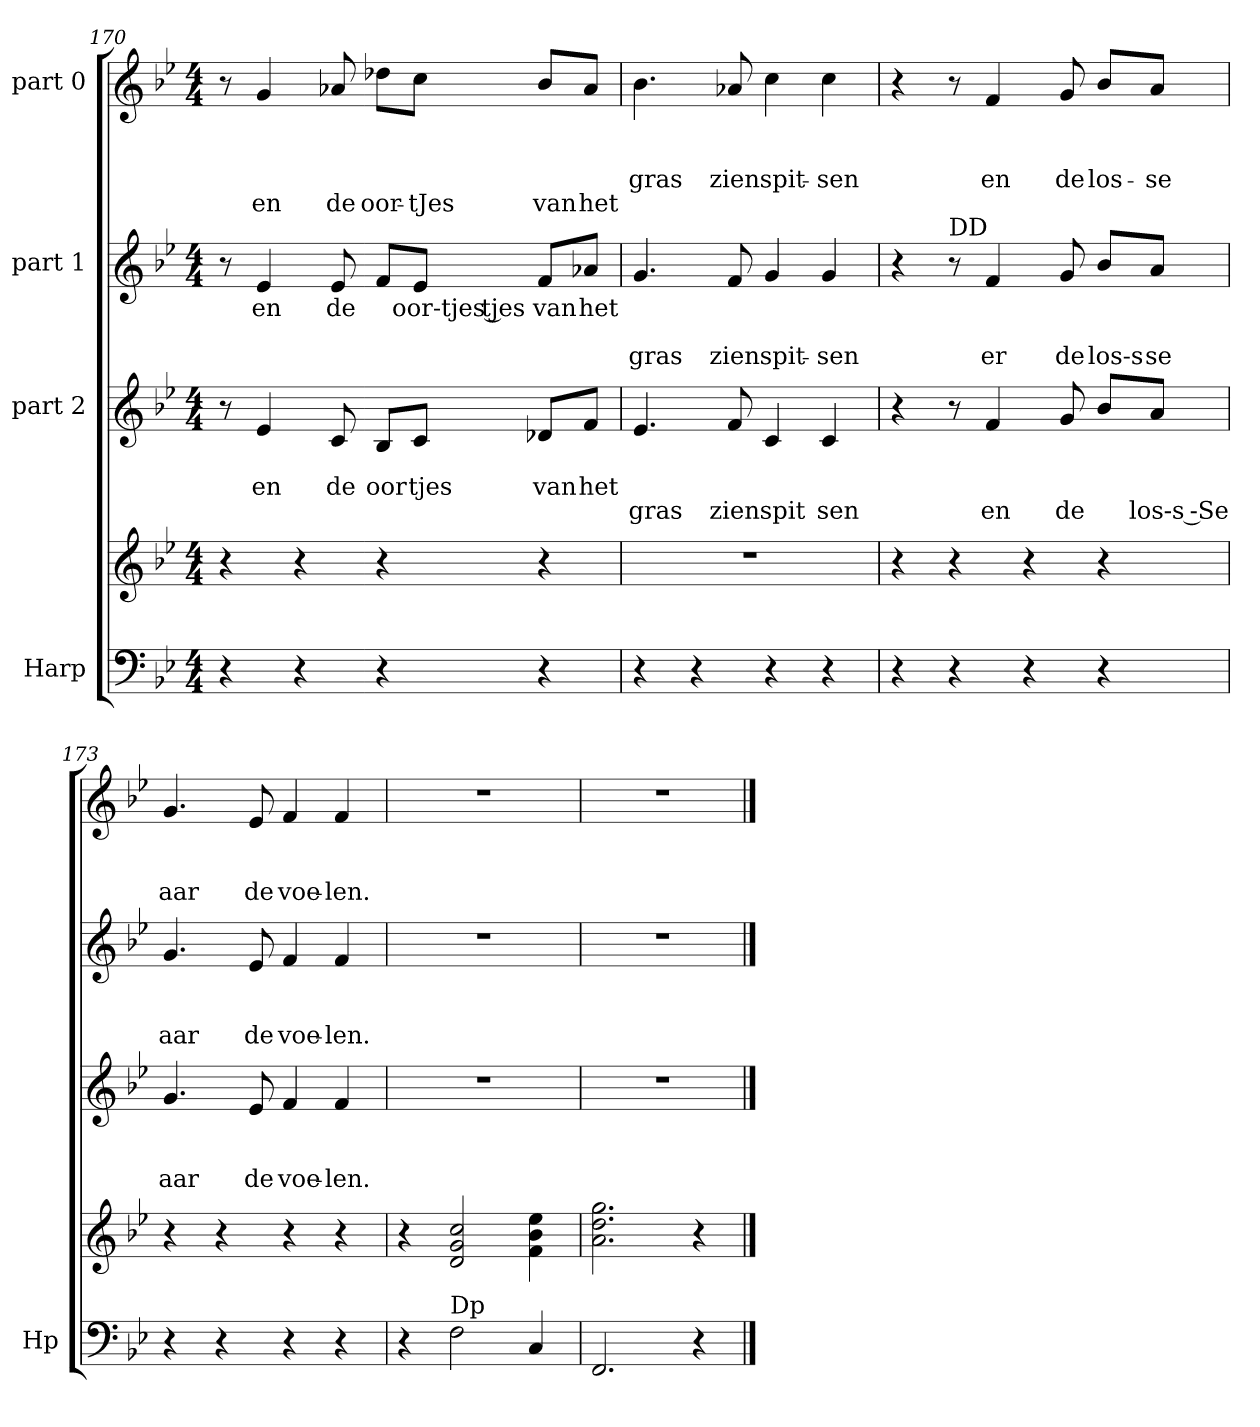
**kern	**kern	**kern	**text	**text	**text	**kern	**text	**text	**text	**kern	**text	**text	**text	**text
*part4	*part4	*part3	*part3	*part3	*part3	*part2	*part2	*part2	*part2	*part1	*part1	*part1	*part1	*part1
*staff5	*staff4	*staff3	*staff3	*staff3	*staff3	*staff2	*staff2	*staff2	*staff2	*staff1	*staff1	*staff1	*staff1	*staff1
*I"Harp	*	*I"part 2	*	*	*	*I"part 1	*	*	*	*I"part 0	*	*	*	*
*I'Hp	*	*	*	*	*	*	*	*	*	*	*	*	*	*
*clefF4	*clefG2	*clefG2	*	*	*	*clefG2	*	*	*	*clefG2	*	*	*	*
*k[b-e-]	*k[b-e-]	*k[b-e-]	*	*	*	*k[b-e-]	*	*	*	*k[b-e-]	*	*	*	*
*M4/4	*M4/4	*M4/4	*	*	*	*M4/4	*	*	*	*M4/4	*	*	*	*
=170	=170	=170	=170	=170	=170	=170	=170	=170	=170	=170	=170	=170	=170	=170
4r	4r	8r	.	.	.	8r	.	.	.	8r	.	.	.	.
!	!	!	!	!LO:LY:b	!	!	!LO:LY:b	!	!	!	!	!	!	!LO:LY:b
.	.	4e-/	.	en	.	4e-/	en	.	.	4g/	.	.	.	en
4r	4r	.	.	.	.	.	.	.	.	.	.	.	.	.
!	!	!	!	!LO:LY:b	!	!	!LO:LY:b	!	!	!	!	!	!	!LO:LY:b
.	.	8c/	.	de	.	8e-/	de	.	.	8a-X/	.	.	.	de
!	!	!	!	!LO:LY:b	!	!	!	!	!	!	!	!	!	!LO:LY:b
4r	4r	8B-/L	.	oor	.	8f/L	.	.	.	8dd-X\L	.	.	.	oor-
!	!	!	!	!LO:LY:b	!	!	!LO:LY:b	!	!	!	!	!	!	!LO:LY:b
.	.	8c/J	.	tjes	.	8e-/J	oor-tjes tjes	.	.	8cc\J	.	.	.	tJes
!	!	!	!	!LO:LY:b	!	!	!LO:LY:b	!	!	!	!	!	!	!LO:LY:b
4r	4r	8d-X/L	.	van	.	8f/L	van	.	.	8b-/L	.	.	.	van
!	!	!	!	!LO:LY:b	!	!	!LO:LY:b	!	!	!	!	!	!	!LO:LY:b
.	.	8f/J	.	het	.	8a-X/J	het	.	.	8a-/J	.	.	.	het
!!LO:LB:g=z
=171	=171	=171	=171	=171	=171	=171	=171	=171	=171	=171	=171	=171	=171	=171
!	!	!	!	!	!LO:LY:b	!	!	!	!LO:LY:b	!	!	!	!LO:LY:b	!
4r	1r	4.e-/	.	.	gras	4.g/	.	.	gras	4.b-\	.	.	gras	.
4r	.	.	.	.	.	.	.	.	.	.	.	.	.	.
!	!	!	!	!	!LO:LY:b	!	!	!	!LO:LY:b	!	!	!	!LO:LY:b	!
.	.	8f/	.	.	zien	8f/	.	.	zien	8a-X/	.	.	zien	.
!	!	!	!	!	!LO:LY:b	!	!	!	!LO:LY:b	!	!	!	!LO:LY:b	!
4r	.	4c/	.	.	spit	4g/	.	.	spit-	4cc\	.	.	spit-	.
!	!	!	!	!	!LO:LY:b	!	!	!	!LO:LY:b	!	!	!	!LO:LY:b	!
4r	.	4c/	.	.	sen	4g/	.	.	sen	4cc\	.	.	sen	.
=172	=172	=172	=172	=172	=172	=172	=172	=172	=172	=172	=172	=172	=172	=172
4r	4r	4r	.	.	.	4r	.	.	.	4r	.	.	.	.
!	!	!	!	!	!	!LO:TX:a:t=DD	!	!	!	!	!	!	!	!
4r	4r	8r	.	.	.	8r	.	.	.	8r	.	.	.	.
!	!	!	!	!	!LO:LY:b	!	!	!	!LO:LY:b	!	!	!	!LO:LY:b	!
.	.	4f/	.	.	en	4f/	.	.	er	4f/	.	.	en	.
4r	4r	.	.	.	.	.	.	.	.	.	.	.	.	.
!	!	!	!	!	!LO:LY:b	!	!	!	!LO:LY:b	!	!	!	!LO:LY:b	!
.	.	8g/	.	.	de	8g/	.	.	de	8g/	.	.	de	.
!	!	!	!	!	!	!	!	!	!LO:LY:b	!	!	!	!LO:LY:b	!
4r	4r	8b-/L	.	.	.	8b-/L	.	.	los-s	8b-/L	.	.	los-	.
!	!	!	!	!	!LO:LY:b	!	!	!	!LO:LY:b	!	!	!	!LO:LY:b	!
.	.	8a/J	.	.	los-s -Se	8a/J	.	.	se	8a/J	.	.	se	.
=173	=173	=173	=173	=173	=173	=173	=173	=173	=173	=173	=173	=173	=173	=173
!	!	!	!	!	!LO:LY:b	!	!	!	!LO:LY:b	!	!	!	!LO:LY:b	!
4r	4r	4.g/	.	.	aar	4.g/	.	.	aar	4.g/	.	.	aar	.
4r	4r	.	.	.	.	.	.	.	.	.	.	.	.	.
!	!	!	!	!	!LO:LY:b	!	!	!	!LO:LY:b	!	!	!	!LO:LY:b	!
.	.	8e-/	.	.	de	8e-/	.	.	de	8e-/	.	.	de	.
!	!	!	!	!	!LO:LY:b	!	!	!	!LO:LY:b	!	!	!	!LO:LY:b	!
4r	4r	4f/	.	.	voe-	4f/	.	.	voe-	4f/	.	.	voe-	.
!	!	!	!	!	!LO:LY:b	!	!	!	!LO:LY:b	!	!	!	!LO:LY:b	!
4r	4r	4f/	.	.	len.	4f/	.	.	len.	4f/	.	.	len.	.
=174	=174	=174	=174	=174	=174	=174	=174	=174	=174	=174	=174	=174	=174	=174
4r	4r	1r	.	.	.	1r	.	.	.	1r	.	.	.	.
!LO:TX:a:t=Dp	!	!	!	!	!	!	!	!	!	!	!	!	!	!
2F\	2d/ 2g/ 2cc/	.	.	.	.	.	.	.	.	.	.	.	.	.
4C/	4f\ 4b-\ 4ee-\	.	.	.	.	.	.	.	.	.	.	.	.	.
=175	=175	=175	=175	=175	=175	=175	=175	=175	=175	=175	=175	=175	=175	=175
2.FF/	2.a\ 2.dd\ 2.gg\	1r	.	.	.	1r	.	.	.	1r	.	.	.	.
4r	4r	.	.	.	.	.	.	.	.	.	.	.	.	.
==	==	==	==	==	==	==	==	==	==	==	==	==	==	==
*-	*-	*-	*-	*-	*-	*-	*-	*-	*-	*-	*-	*-	*-	*-
